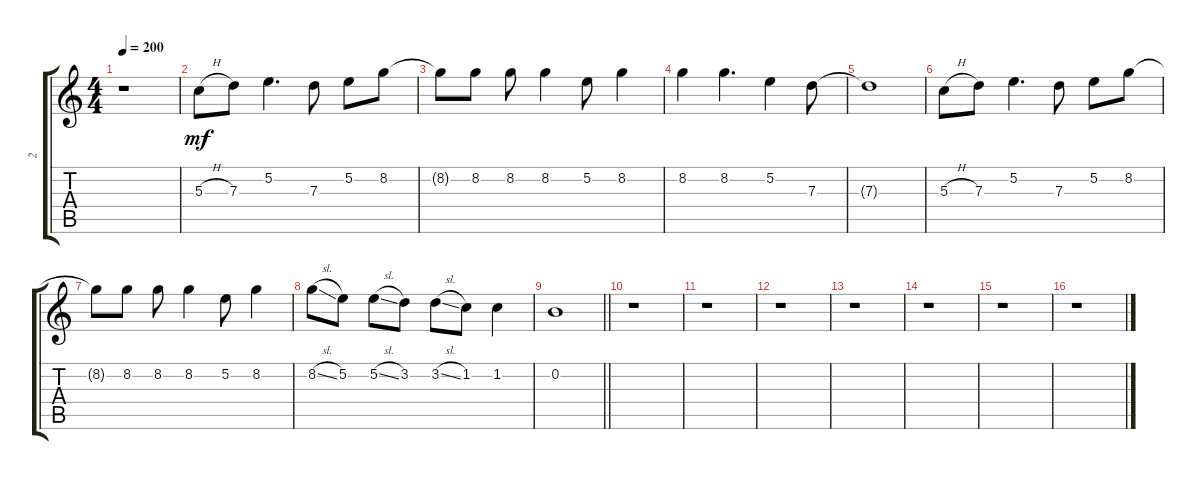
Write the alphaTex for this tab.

\track ("2" "2") {instrument distortionguitar}
\staff {score tabs}
\tuning (E4 B3 G3 D3 A2 E2) {hide}
\ts (4 4)
\tempo 200
\clef g2
\ks c
r.1{dy mf instrument distortionguitar} |
5.3{h}.8 7.3.8 5.2.4{d} 7.3.8 5.2.8 8.2.8 |
8.2{t}.8 8.2.8 8.2.8 8.2.4 5.2.8 8.2.4 |
8.2.4 8.2.4{d} 5.2.4 7.3.8 |
7.3{t}.1 |
5.3{h}.8 7.3.8 5.2.4{d} 7.3.8 5.2.8 8.2.8 |
8.2{t}.8 8.2.8 8.2.8 8.2.4 5.2.8 8.2.4 |
8.2{sl}.8 5.2.8 5.2{sl}.8 3.2.8 3.2{sl}.8 1.2.8 1.2.4 |
\barLineRight lightlight
0.2.1 |
r.1 |
r.1 |
r.1 |
r.1 |
r.1 |
r.1 |
r.1
